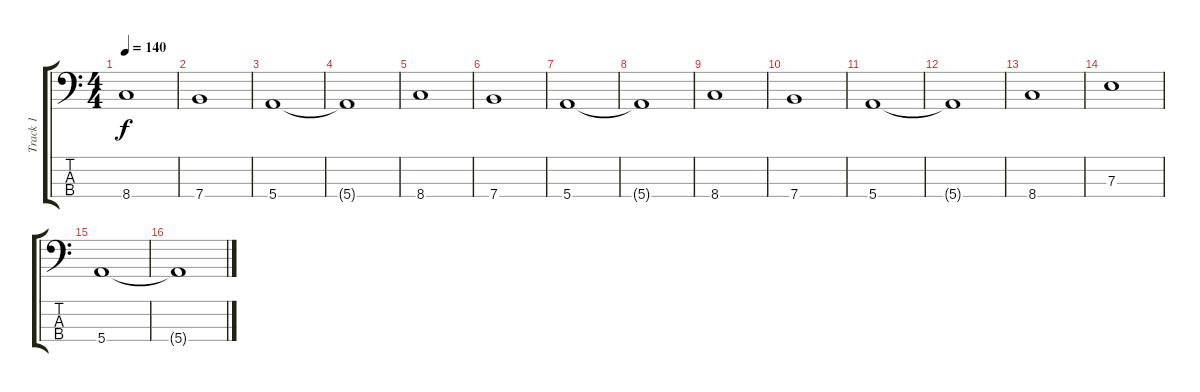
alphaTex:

\track ("Track 1" "Track 1") {instrument electricbassfinger}
\staff {score tabs}
\tuning (G2 D2 A1 E1) {hide}
\ts (4 4)
\section ("" "")
\tempo 140
\clef f4
\ks c
8.4.1{dy f} |
7.4.1 |
5.4.1 |
5.4{t}.1 |
8.4.1 |
7.4.1 |
5.4.1 |
5.4{t}.1 |
8.4.1 |
7.4.1 |
5.4.1 |
5.4{t}.1 |
8.4.1 |
7.3.1 |
5.4.1 |
5.4{t}.1
